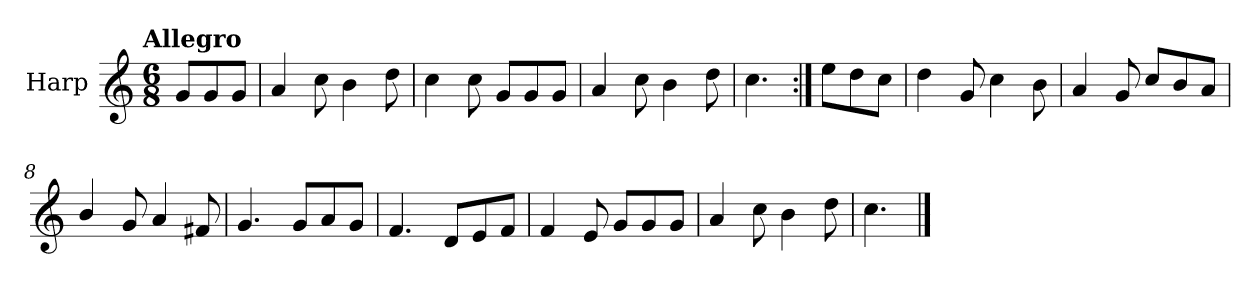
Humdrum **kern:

**kern
*part1
*staff1
*I"Harp
*I'Hrp.
*clefG2
*k[]
!!LO:TX:omd:t=Allegro
*M6/8
*MM144
=
8g/L
8g/
8g/J
=1
4a/
8cc\
4b\
8dd\
=2
4cc\
8cc\
8g/L
8g/
8g/J
=3
4a/
8cc\
4b\
8dd\
!!LO:LB:g=z
=4
4.cc\
=5:|!
8ee\L
8dd\
8cc\J
=6
4dd\
8g/
4cc\
8b\
=7
4a/
8g/
8cc/L
8b/
8a/J
=8
4b/
8g/
4a/
8f#X/
!!LO:LB:g=z
=9
4.g/
8g/L
8a/
8g/J
=10
4.f/
8d/L
8e/
8f/J
=11
4f/
8e/
8g/L
8g/
8g/J
=12
4a/
8cc\
4b\
8dd\
=13
4.cc\
==
*-
